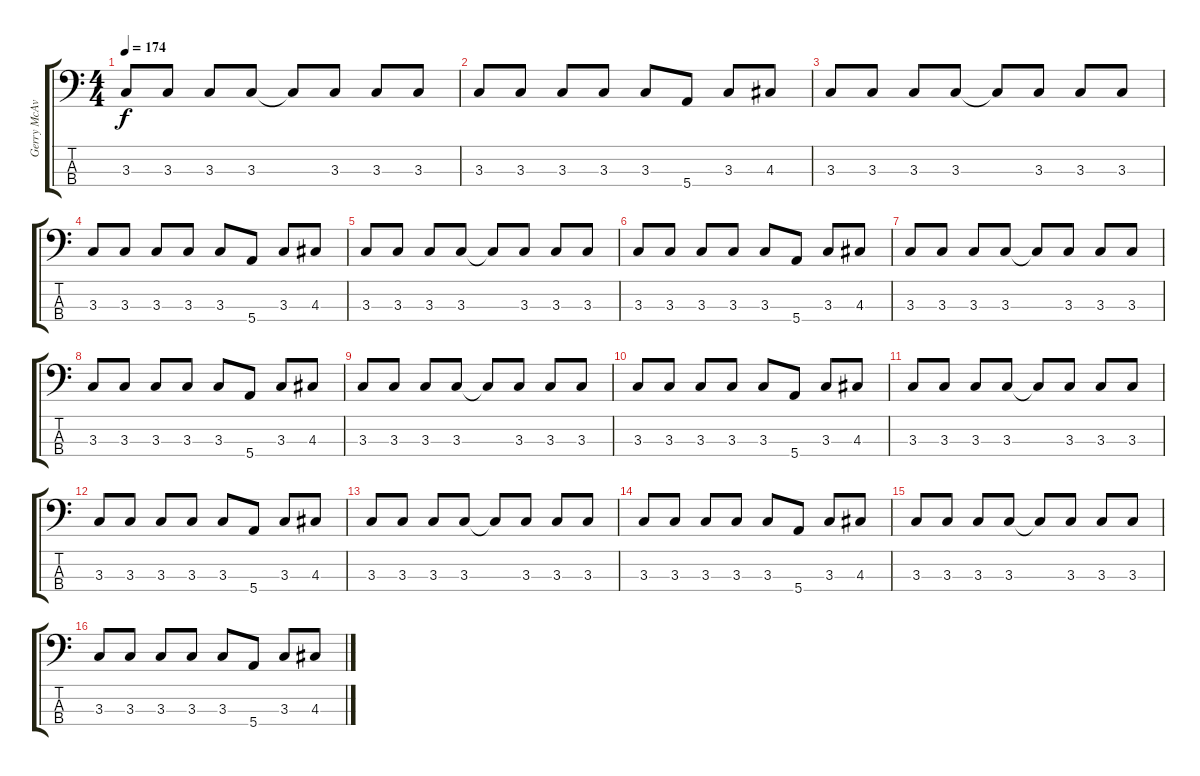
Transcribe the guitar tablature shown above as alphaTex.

\track ("Gerry McAvoy" "Gerry McAv") {instrument electricbasspick}
\staff {score tabs}
\tuning (G2 D2 A1 E1) {hide}
\ts (4 4)
\tempo 174
\clef f4
\ks c
3.3.8{dy f} 3.3.8 3.3.8 3.3.8 3.3{t}.8 3.3.8 3.3.8 3.3.8 |
3.3.8 3.3.8 3.3.8 3.3.8 3.3.8 5.4.8 3.3.8 4.3.8 |
3.3.8 3.3.8 3.3.8 3.3.8 3.3{t}.8 3.3.8 3.3.8 3.3.8 |
3.3.8 3.3.8 3.3.8 3.3.8 3.3.8 5.4.8 3.3.8 4.3.8 |
3.3.8 3.3.8 3.3.8 3.3.8 3.3{t}.8 3.3.8 3.3.8 3.3.8 |
3.3.8 3.3.8 3.3.8 3.3.8 3.3.8 5.4.8 3.3.8 4.3.8 |
3.3.8 3.3.8 3.3.8 3.3.8 3.3{t}.8 3.3.8 3.3.8 3.3.8 |
3.3.8 3.3.8 3.3.8 3.3.8 3.3.8 5.4.8 3.3.8 4.3.8 |
3.3.8 3.3.8 3.3.8 3.3.8 3.3{t}.8 3.3.8 3.3.8 3.3.8 |
3.3.8 3.3.8 3.3.8 3.3.8 3.3.8 5.4.8 3.3.8 4.3.8 |
3.3.8 3.3.8 3.3.8 3.3.8 3.3{t}.8 3.3.8 3.3.8 3.3.8 |
3.3.8 3.3.8 3.3.8 3.3.8 3.3.8 5.4.8 3.3.8 4.3.8 |
3.3.8 3.3.8 3.3.8 3.3.8 3.3{t}.8 3.3.8 3.3.8 3.3.8 |
3.3.8 3.3.8 3.3.8 3.3.8 3.3.8 5.4.8 3.3.8 4.3.8 |
3.3.8 3.3.8 3.3.8 3.3.8 3.3{t}.8 3.3.8 3.3.8 3.3.8 |
3.3.8 3.3.8 3.3.8 3.3.8 3.3.8 5.4.8 3.3.8 4.3.8
